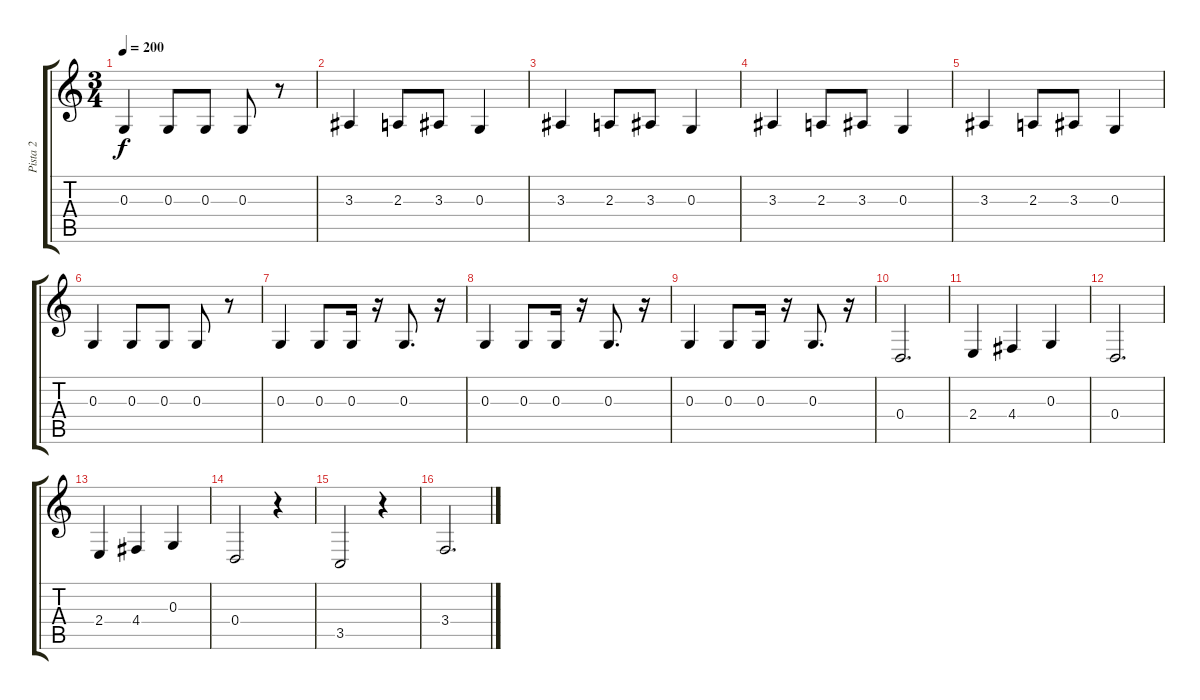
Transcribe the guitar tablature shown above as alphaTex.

\track ("Pista 2" "Pista 2") {instrument clarinet}
\staff {score tabs}
\tuning (E4 B3 G3 D3 A2 E2) {hide}
\ts (3 4)
\tempo 200
\clef g2
\ks aminor
0.3.4{dy f} 0.3.8 0.3.8 0.3.8 r.8 |
3.3.4 2.3.8 3.3.8 0.3.4 |
3.3.4 2.3.8 3.3.8 0.3.4 |
3.3.4 2.3.8 3.3.8 0.3.4 |
3.3.4 2.3.8 3.3.8 0.3.4 |
0.3.4 0.3.8 0.3.8 0.3.8 r.8 |
0.3.4 0.3.8 0.3.16 r.16 0.3.8{d} r.16 |
0.3.4 0.3.8 0.3.16 r.16 0.3.8{d} r.16 |
0.3.4 0.3.8 0.3.16 r.16 0.3.8{d} r.16 |
0.4.2{d} |
2.4.4 4.4.4 0.3.4 |
0.4.2{d} |
2.4.4 4.4.4 0.3.4 |
0.4.2 r.4 |
3.5.2 r.4 |
3.4.2{d}
